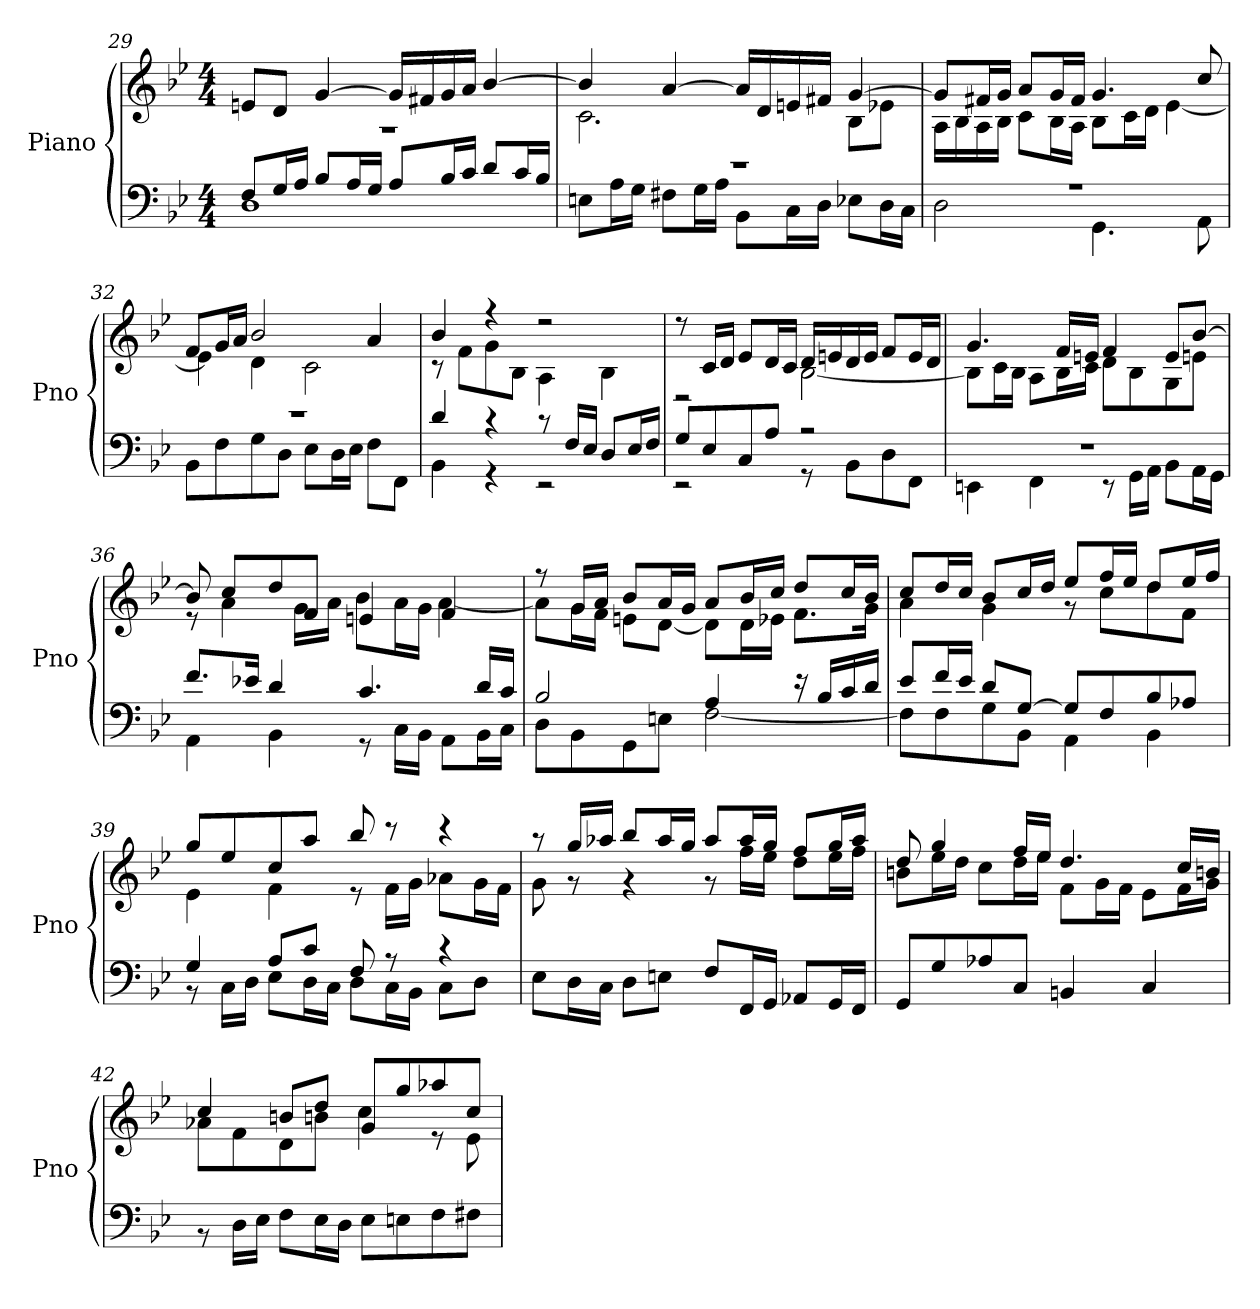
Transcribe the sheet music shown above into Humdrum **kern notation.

**kern	**kern
*part1	*part1
*staff2	*staff1
*I"Piano	*
*I'Pno	*
*clefF4	*clefG2
*k[b-e-]	*k[b-e-]
*B-:	*B-:
*M4/4	*M4/4
=29	=29
*^	*^
8FL	1D\	8enL	1r
16GL	.	8dJ	.
16AJJ	.	.	.
8B-/L	.	[4g/	.
16A/L	.	.	.
16G/JJ	.	.	.
8A/L	.	16gLL]	.
.	.	16f#X	.
16B-/L	.	16g	.
16c/JJ	.	16aJJ	.
8d/L	.	[4b-/	.
16c/L	.	.	.
16B-/JJ	.	.	.
=30	=30	=30	=30
1r	8En\L	4b-/]	2.c\
.	16A\L	.	.
.	16G\JJ	.	.
.	8F#X\L	[4a/	.
.	16G\L	.	.
.	16A\JJ	.	.
.	8BB-\L	16aLL]	.
.	.	16d	.
.	16C\L	16en	.
.	16D\JJ	16f#XJJ	.
.	8E-X\L	[4g/	8B-L
.	16D\L	.	8e-XJ
.	16C\JJ	.	.
!!LO:LB:g=z	!!
=31	=31	=31	=31
1r	2D\	8gL]	16ALL
.	.	.	16B-
.	.	16f#XL	16A
.	.	16gJJ	16B-JJ
.	.	8a/L	8cL
.	.	16g/L	16B-L
.	.	16f#/JJ	16AJJ
.	4.GG\	4.g/	8B-L
.	.	.	16cL
.	.	.	16dJJ
.	.	.	[4e-\
.	8AA\	8cc/	.
=32	=32	=32	=32
1r	8BB-\L	8fL	4e-\]
.	8F\	16gL	.
.	.	16aJJ	.
.	8G\	2b-/	4d\
.	8D\J	.	.
.	8E-L	.	2c\
.	16DL	.	.
.	16E-JJ	.	.
.	8F\L	4a/	.
.	8FF\J	.	.
=33	=33	=33	=33
4d/	4BB-\	4b-/	8r
.	.	.	8fL
4r	4r	4r	8g
.	.	.	8B-J
8r	2r	2r	4A\
16FLL	.	.	.
16E-JJ	.	.	.
8D/L	.	.	4B-\
16E-/L	.	.	.
16F/JJ	.	.	.
!!LO:LB:g=z	!!
=34	=34	=34	=34
8G/L	2r	8r	2r
8E-/	.	16cLL	.
.	.	16dJJ	.
8C/	.	8e-L	.
8A/J	.	16dL	.
.	.	16cJJ	.
2r	8r	16dLL	[2B-\
.	.	16en	.
.	8BB-\L	16d	.
.	.	16eJJ	.
.	8D\	8f/L	.
.	8FF\J	16e/L	.
.	.	16d/JJ	.
=35	=35	=35	=35
1r	4EEn\	4.g/	8B-\L]
.	.	.	16c\L
.	.	.	16B-\JJ
.	4FF\	.	8A\L
.	.	16f/LL	16B-\L
.	.	16en/JJ	16c\JJ
.	8r	4f/	8dL
.	16GGLL	.	8B-
.	16AAJJ	.	.
.	8BB-L	8e/L	8G
.	16AAL	[8b-/J	8enJ
.	16GGJJ	.	.
=36	=36	=36	=36
8.fL	4AA\	8b-/]	8r
.	.	8ccL	4a\
16e-XJ	.	.	.
4d/	4BB-\	8dd	.
.	.	8fJ	16g\LL
.	.	.	16a\JJ
4.c/	8r	4en/	8b-\L
.	16C\LL	.	16a\L
.	16BB-\JJ	.	16g\JJ
.	8AA\L	4f/	[4a\
16d/LL	16BB-\L	.	.
16c/JJ	16C\JJ	.	.
!!LO:LB:g=z	!!
=37	=37	=37	=37
2B-/	8D\L	8r	8aL]
.	8BB-\	16gLL	16gL
.	.	16aJJ	16fJJ
.	8GG\	8b-L	8en\L
.	8En\J	16aL	[8d\J
.	.	16gJJ	.
4A/	[2F\	8aL	8d\L]
.	.	16b-L	16d\L
.	.	16ccJJ	16e-X\JJ
16r	.	8ddL	8.fL
16B-LL	.	.	.
16c	.	16ccL	.
16dJJ	.	16b-JJ	16gJ
=38	=38	=38	=38
8e-/L	8FL]	8ccL	4a\
16f/L	8F	16ddL	.
16e-/JJ	.	16ccJJ	.
8dL	8G	8b-/L	4g\
[8GJ	8BB-J	16cc/L	.
.	.	16dd/JJ	.
8G/L]	4AA\	8ee-L	8r
8F/	.	16ffL	8cc\L
.	.	16ee-JJ	.
8B-/	4BB-\	8ddL	8dd\
8A-X/J	.	16ee-L	8f\J
.	.	16ffJJ	.
=39	=39	=39	=39
4G/	8r	8gg/L	4e-\
.	16C\LL	8ee-/	.
.	16D\JJ	.	.
8A/L	8E-L	8cc/	4f\
8c/J	16DL	8aa/J	.
.	16CJJ	.	.
8F/	8D\L	8bb-/	8r
8r	16C\L	8r	16f\LL
.	16BB-\JJ	.	16g\JJ
4r	8C\L	4r	8a-X\L
.	8D\J	.	16g\L
.	.	.	16f\JJ
!!LO:LB:g=z	!!
=40	=40	=40	=40
1ryy	8E-\L	8r	8g\
.	16D\L	16gg/LL	8r
.	16C\JJ	16aa-X/JJ	.
.	8D\L	8bb-/L	4r
.	8En\J	16aa-/L	.
.	.	16gg/JJ	.
.	8F/L	8aa-L	8r
.	16FF/L	16aa-L	16ffLL
.	16GG/JJ	16ggJJ	16ee-JJ
.	8AA-X/L	8ff/L	8dd\L
.	16GG/L	16gg/L	16ee-\L
.	16FF/JJ	16aa-/JJ	16ff\JJ
=41	=41	=41	=41
1ryy	8GG/L	8dd/	8bn\L
.	8G/	4gg/	16ee-\L
.	.	.	16dd\JJ
.	8A-X/	.	8cc\L
.	8C/J	16ffLL	16dd\L
.	.	16ee-JJ	16ee-\JJ
.	4BBn/	4.dd/	8f\L
.	.	.	16g\L
.	.	.	16f\JJ
.	4C/	.	8e-L
.	.	16ccLL	16fL
.	.	16bnJJ	16gJJ
=42	=42	=42	=42
1ryy	8r	4cc/	8a-XL
.	16DLL	.	8f
.	16E-JJ	.	.
.	8F\L	8bn/L	8d
.	16E-\L	8dd/J	8bnJ
.	16D\JJ	.	.
.	8E-L	8gL	4cc\
.	8En	8gg	.
.	8F	8aa-X/	8r
.	8F#XJ	8cc/J	8e-\
*v	*v	*	*
*	*v	*v
=	=
*-	*-
